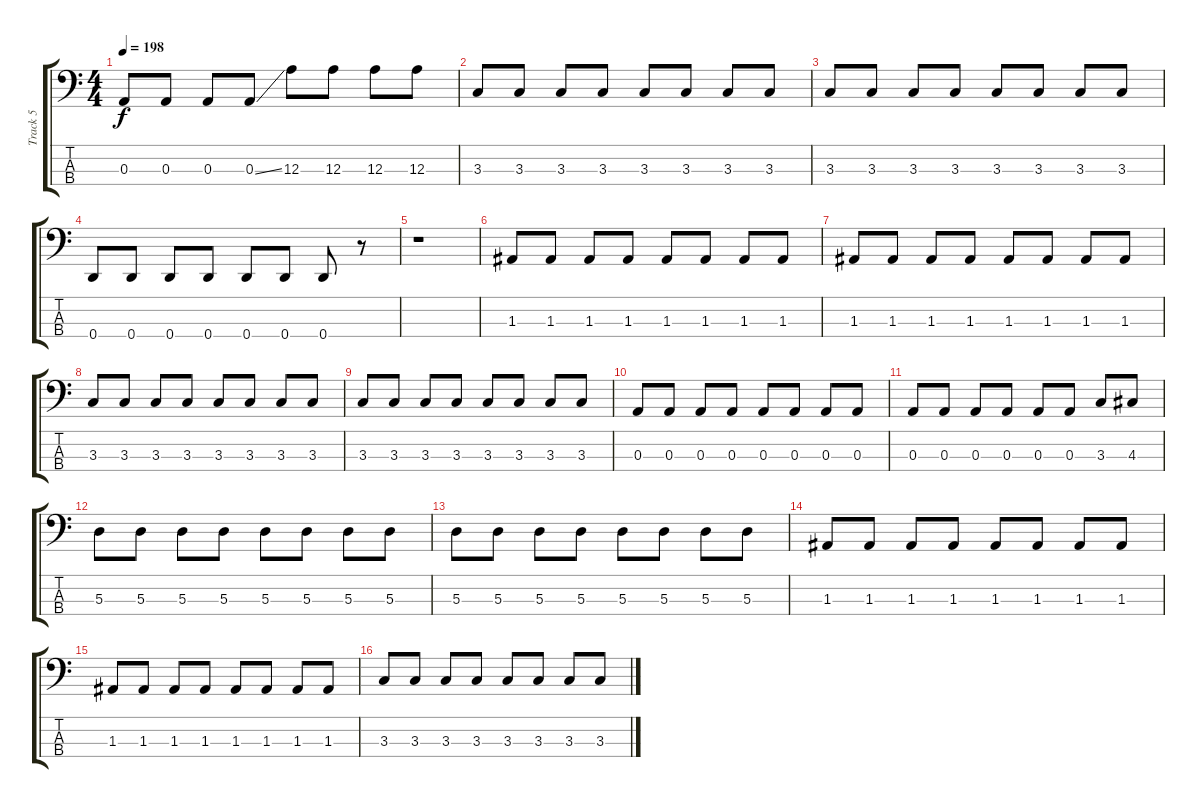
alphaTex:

\track ("Track 5" "Track 5") {instrument electricbassfinger}
\staff {score tabs}
\tuning (G2 D2 A1 D1) {hide}
\ts (4 4)
\tempo 198
\clef f4
\ks c
0.3.8{dy f} 0.3.8 0.3.8 0.3{ss}.8 12.3.8 12.3.8 12.3.8 12.3.8 |
3.3.8 3.3.8 3.3.8 3.3.8 3.3.8 3.3.8 3.3.8 3.3.8 |
3.3.8 3.3.8 3.3.8 3.3.8 3.3.8 3.3.8 3.3.8 3.3.8 |
0.4.8 0.4.8 0.4.8 0.4.8 0.4.8 0.4.8 0.4.8 r.8 |
r.1 |
1.3.8 1.3.8 1.3.8 1.3.8 1.3.8 1.3.8 1.3.8 1.3.8 |
1.3.8 1.3.8 1.3.8 1.3.8 1.3.8 1.3.8 1.3.8 1.3.8 |
3.3.8 3.3.8 3.3.8 3.3.8 3.3.8 3.3.8 3.3.8 3.3.8 |
3.3.8 3.3.8 3.3.8 3.3.8 3.3.8 3.3.8 3.3.8 3.3.8 |
0.3.8 0.3.8 0.3.8 0.3.8 0.3.8 0.3.8 0.3.8 0.3.8 |
0.3.8 0.3.8 0.3.8 0.3.8 0.3.8 0.3.8 3.3.8 4.3.8 |
5.3.8 5.3.8 5.3.8 5.3.8 5.3.8 5.3.8 5.3.8 5.3.8 |
5.3.8 5.3.8 5.3.8 5.3.8 5.3.8 5.3.8 5.3.8 5.3.8 |
1.3.8 1.3.8 1.3.8 1.3.8 1.3.8 1.3.8 1.3.8 1.3.8 |
1.3.8 1.3.8 1.3.8 1.3.8 1.3.8 1.3.8 1.3.8 1.3.8 |
3.3.8 3.3.8 3.3.8 3.3.8 3.3.8 3.3.8 3.3.8 3.3.8
